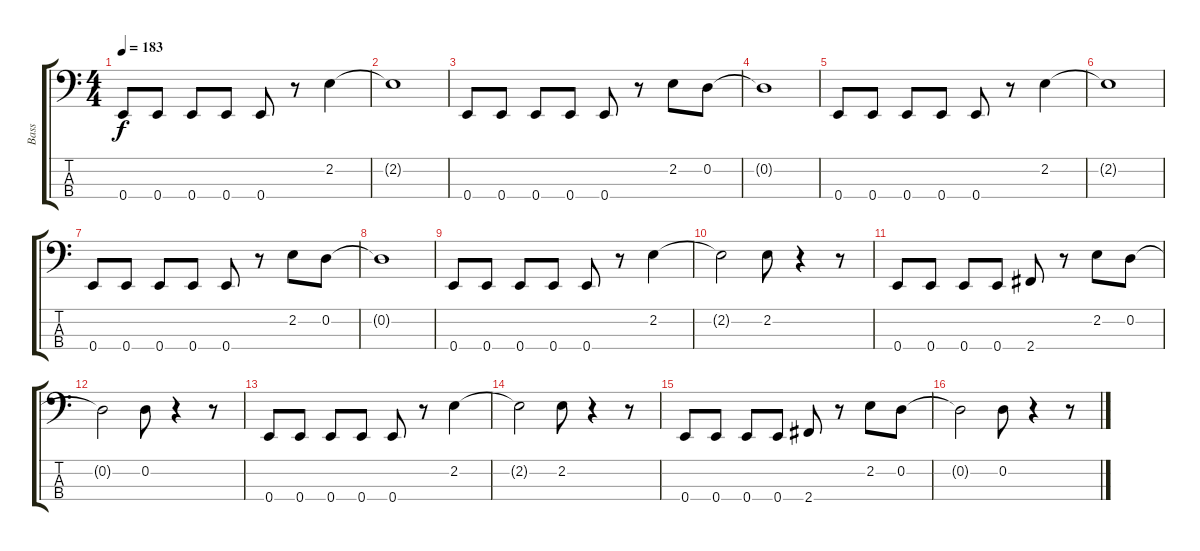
\track ("Bass" "Bass") {instrument electricbasspick}
\staff {score tabs}
\tuning (G2 D2 A1 E1) {hide}
\ts (4 4)
\tempo 183
\clef f4
\ks c
0.4.8{dy f instrument electricbasspick} 0.4.8 0.4.8 0.4.8 0.4.8 r.8 2.2.4 |
2.2{t}.1 |
0.4.8 0.4.8 0.4.8 0.4.8 0.4.8 r.8 2.2.8 0.2.8 |
0.2{t}.1 |
0.4.8 0.4.8 0.4.8 0.4.8 0.4.8 r.8 2.2.4 |
2.2{t}.1 |
0.4.8 0.4.8 0.4.8 0.4.8 0.4.8 r.8 2.2.8 0.2.8 |
0.2{t}.1 |
0.4.8 0.4.8 0.4.8 0.4.8 0.4.8 r.8 2.2.4 |
2.2{t}.2 2.2.8 r.4 r.8 |
0.4.8 0.4.8 0.4.8 0.4.8 2.4.8 r.8 2.2.8 0.2.8 |
0.2{t}.2 0.2.8 r.4 r.8 |
0.4.8 0.4.8 0.4.8 0.4.8 0.4.8 r.8 2.2.4 |
2.2{t}.2 2.2.8 r.4 r.8 |
0.4.8 0.4.8 0.4.8 0.4.8 2.4.8 r.8 2.2.8 0.2.8 |
0.2{t}.2 0.2.8 r.4 r.8
